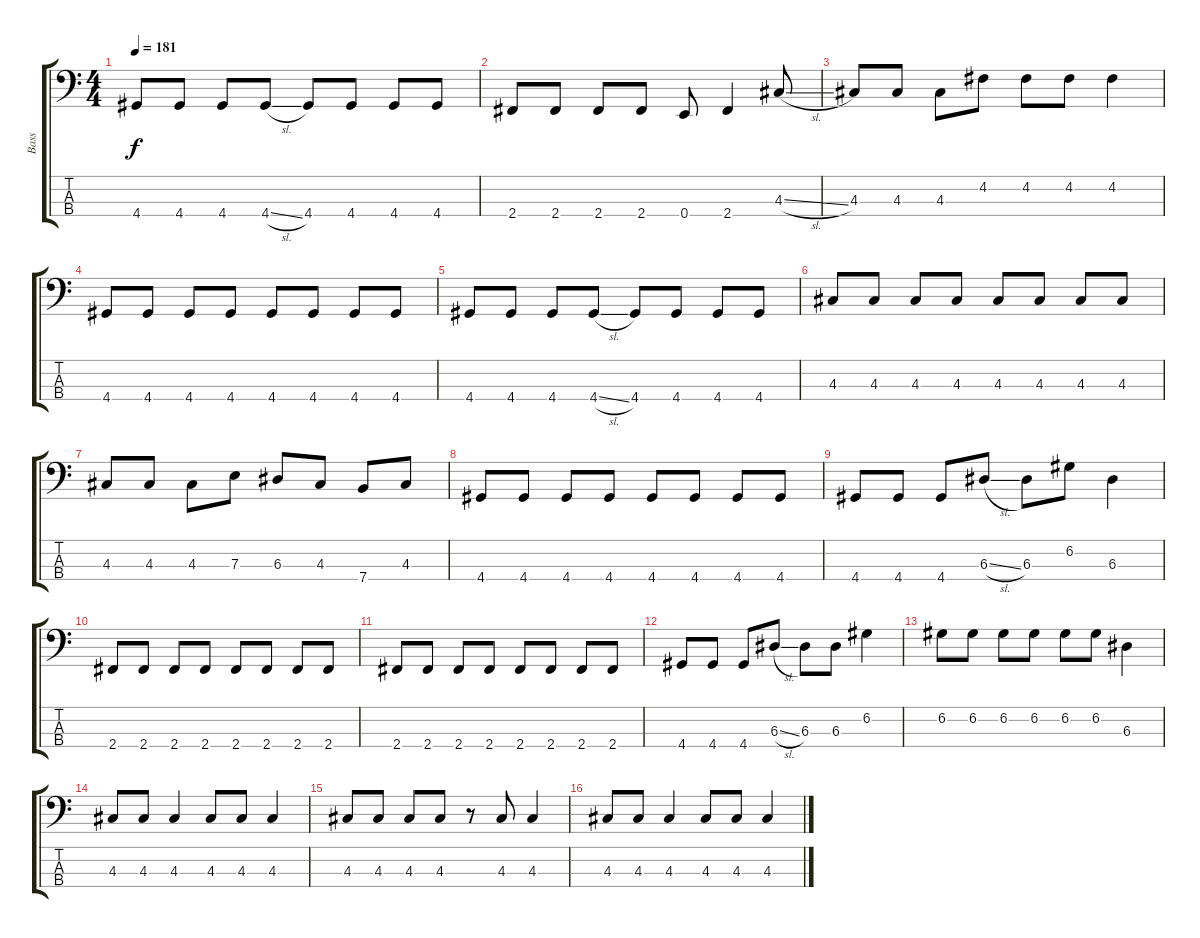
\track ("Bass" "Bass") {instrument electricbasspick}
\staff {score tabs}
\tuning (G2 D2 A1 E1) {hide}
\ts (4 4)
\tempo 181
\clef f4
\ks c
4.4.8{dy f} 4.4.8 4.4.8 4.4{sl}.8 4.4.8 4.4.8 4.4.8 4.4.8 |
2.4.8 2.4.8 2.4.8 2.4.8 0.4.8 2.4.4 4.3{sl}.8 |
4.3.8 4.3.8 4.3.8 4.2.8 4.2.8 4.2.8 4.2.4 |
4.4.8 4.4.8 4.4.8 4.4.8 4.4.8 4.4.8 4.4.8 4.4.8 |
4.4.8 4.4.8 4.4.8 4.4{sl}.8 4.4.8 4.4.8 4.4.8 4.4.8 |
4.3.8 4.3.8 4.3.8 4.3.8 4.3.8 4.3.8 4.3.8 4.3.8 |
4.3.8 4.3.8 4.3.8 7.3.8 6.3.8 4.3.8 7.4.8 4.3.8 |
4.4.8 4.4.8 4.4.8 4.4.8 4.4.8 4.4.8 4.4.8 4.4.8 |
4.4.8 4.4.8 4.4.8 6.3{sl}.8 6.3.8 6.2.8 6.3.4 |
2.4.8 2.4.8 2.4.8 2.4.8 2.4.8 2.4.8 2.4.8 2.4.8 |
2.4.8 2.4.8 2.4.8 2.4.8 2.4.8 2.4.8 2.4.8 2.4.8 |
4.4.8 4.4.8 4.4.8 6.3{sl}.8 6.3.8 6.3.8 6.2.4 |
6.2.8 6.2.8 6.2.8 6.2.8 6.2.8 6.2.8 6.3.4 |
4.3.8 4.3.8 4.3.4 4.3.8 4.3.8 4.3.4 |
4.3.8 4.3.8 4.3.8 4.3.8 r.8 4.3.8 4.3.4 |
4.3.8 4.3.8 4.3.4 4.3.8 4.3.8 4.3.4
